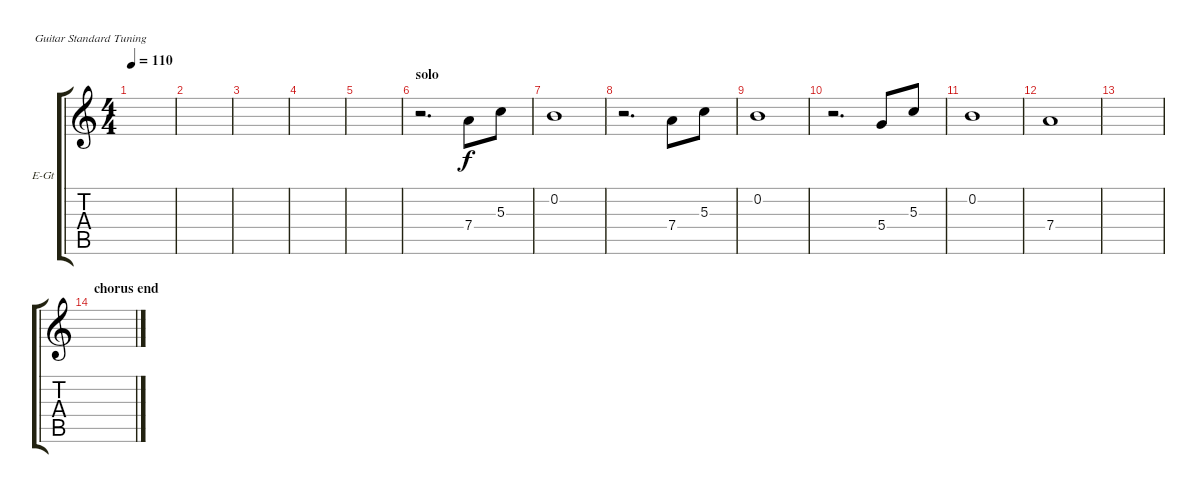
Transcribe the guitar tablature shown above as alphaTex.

\defaultSystemsLayout 4
\bracketExtendMode groupsimilarinstruments
\firstSystemTrackNameOrientation horizontal
\otherSystemsTrackNameOrientation horizontal
\track ("Electric Guitar" "E-Gt") {instrument electricguitarclean}
\staff {score tabs}
\tuning (E4 B3 G3 D3 A2 E2)
\ts (4 4)
\tempo 110
\clef g2
\scale
0.333333
\ks aminor
|
\scale
0.333333 |
\scale
0.333333 |
\scale
0.333333 |
\scale
0.333333 |
\section ("" "solo")
\scale
0.333333 r.2{d} 7.4.8 5.3.8 |
\scale
0.333333 0.2.1 |
\scale
0.333333 r.2{d} 7.4.8 5.3.8 |
\scale
0.333333 0.2.1 |
\scale
0.333333 r.2{d} 5.4.8 5.3.8 |
\scale
0.333333 0.2.1 |
\scale
0.333333 7.4.1 |
\scale
0.333333 |
\section ("" "chorus end")
\scale
0.333333 |
\scale
0.333333 |
\scale
0.333333
